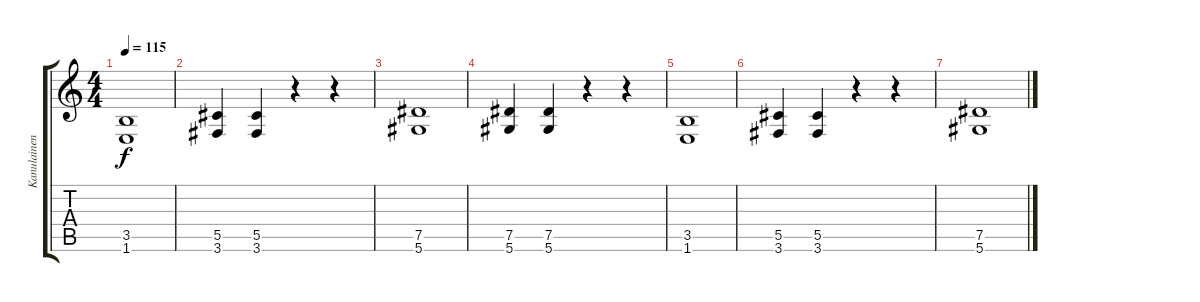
\track ("Kanulainen - Bass" "Kanulainen") {instrument electricbassfinger}
\staff {score tabs}
\tuning (Eb4 Bb3 Gb3 Db3 Ab2 Eb2) {hide}
\ts (4 4)
\tempo 115
\clef g2
\ks c
(3.5 1.6).1{dy f} |
(5.5 3.6).4 (5.5 3.6).4 r.4 r.4 |
(7.5 5.6).1 |
(7.5 5.6).4 (7.5 5.6).4 r.4 r.4 |
(3.5 1.6).1 |
(5.5 3.6).4 (5.5 3.6).4 r.4 r.4 |
(7.5 5.6).1
